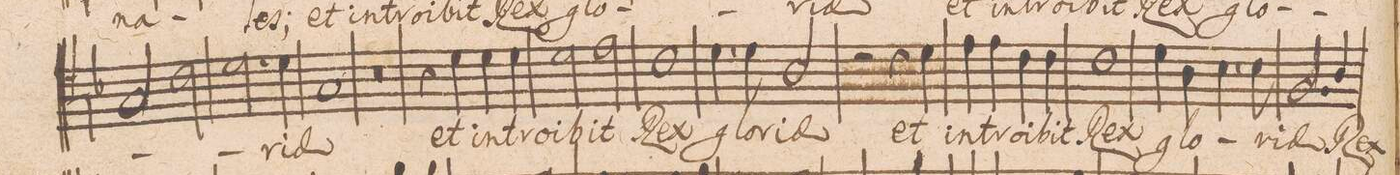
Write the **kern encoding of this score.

**kern	**text
*I"Tenore	*
*clefC4	*
*k[b-]	*
*met(c|)	*
*M2/2	*
2G/	.
2c\	.
=29	=29
2.d\	.
4d\	-ri-
=30	=30
1G/	-ae
=31	=31
0r	.
=32	=32
=33	=33
4r	.
4d\	et
4d\	in-
4d\	-tro-
=34	=34
2d\	-i-
2e\	-bit
=35	=35
1c\	Rex
=36	=36
4.d\	glo-
8d\	-ri-
2A/	-ae
=37	=37
2r	.
4r	.
4d\	et
=38	=38
4e\	in-
4e\	-tro-
4c\	-i-
4c\	-bit
=39	=39
1c\	Rex
=40	=40
4d\	glo-
4A\	.
4.B-\	.
8B-\	-ri-
=41	=41
2.F/	-ae
4A/	Rex
=42	=42
*-	*-
